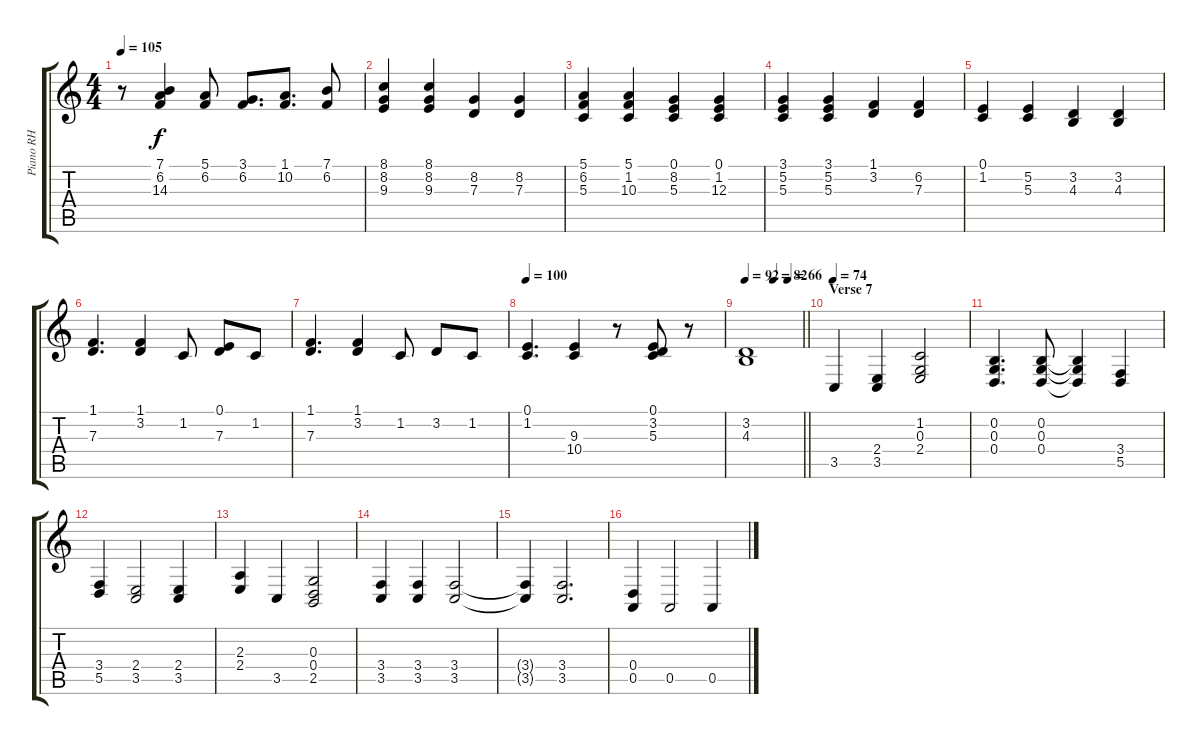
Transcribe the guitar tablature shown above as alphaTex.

\track ("Piano RH" "Piano RH") {instrument electricgrandpiano}
\staff {score tabs}
\tuning (E4 B3 G3 D3 A2 E2) {hide}
\ts (4 4)
\tempo 105
\clef g2
\ks c
r.8{dy f} (7.1 6.2 14.3).4 (5.1 6.2).8 (3.1 6.2).8{d} (1.1 10.2).8{d} (7.1 6.2).8 |
(8.1 8.2 9.3).4 (8.1 8.2 9.3).4 (8.2 7.3).4 (8.2 7.3).4 |
(5.1 6.2 5.3).4 (5.1 1.2 10.3).4 (0.1 8.2 5.3).4 (0.1 1.2 12.3).4 |
(3.1 5.2 5.3).4{volume 9} (3.1 5.2 5.3).4 (1.1 3.2).4 (6.2 7.3).4 |
(0.1 1.2).4{volume 10} (5.2 5.3).4 (3.2 4.3).4 (3.2 4.3).4 |
(1.1 7.3).4{d} (1.1 3.2).4 1.2.8 (0.1 7.3).8 1.2.8 |
(1.1 7.3).4{d} (1.1 3.2).4 1.2.8 3.2.8 1.2.8 |
\tempo 100
(0.1 1.2).4{d} (9.3 10.4).4 r.8 (0.1 3.2 5.3).8 r.8 |
\tempo 92
\tempo (82 0.5)
\tempo (66 0.75)
\barLineRight lightlight
(3.2 4.3).1 |
\section ("" "Verse 7")
\tempo 74
3.5.4{volume 9} (2.4 3.5).4 (1.2 0.3 2.4).2 |
(0.2 0.3 0.4).4{d} (0.2 0.3 0.4).8 (0.2{t} 0.3{t} 0.4{t}).4 (3.4 5.5).4 |
(3.4 5.5).4 (2.4 3.5).2 (2.4 3.5).4 |
(2.3 2.4).4 3.5.4 (0.3 0.4 2.5).2 |
(3.4 3.5).4 (3.4 3.5).4 (3.4 3.5).2 |
(3.4{t} 3.5{t}).4 (3.4 3.5).2{d} |
(0.4 0.5).4 0.5.2 0.5.4
